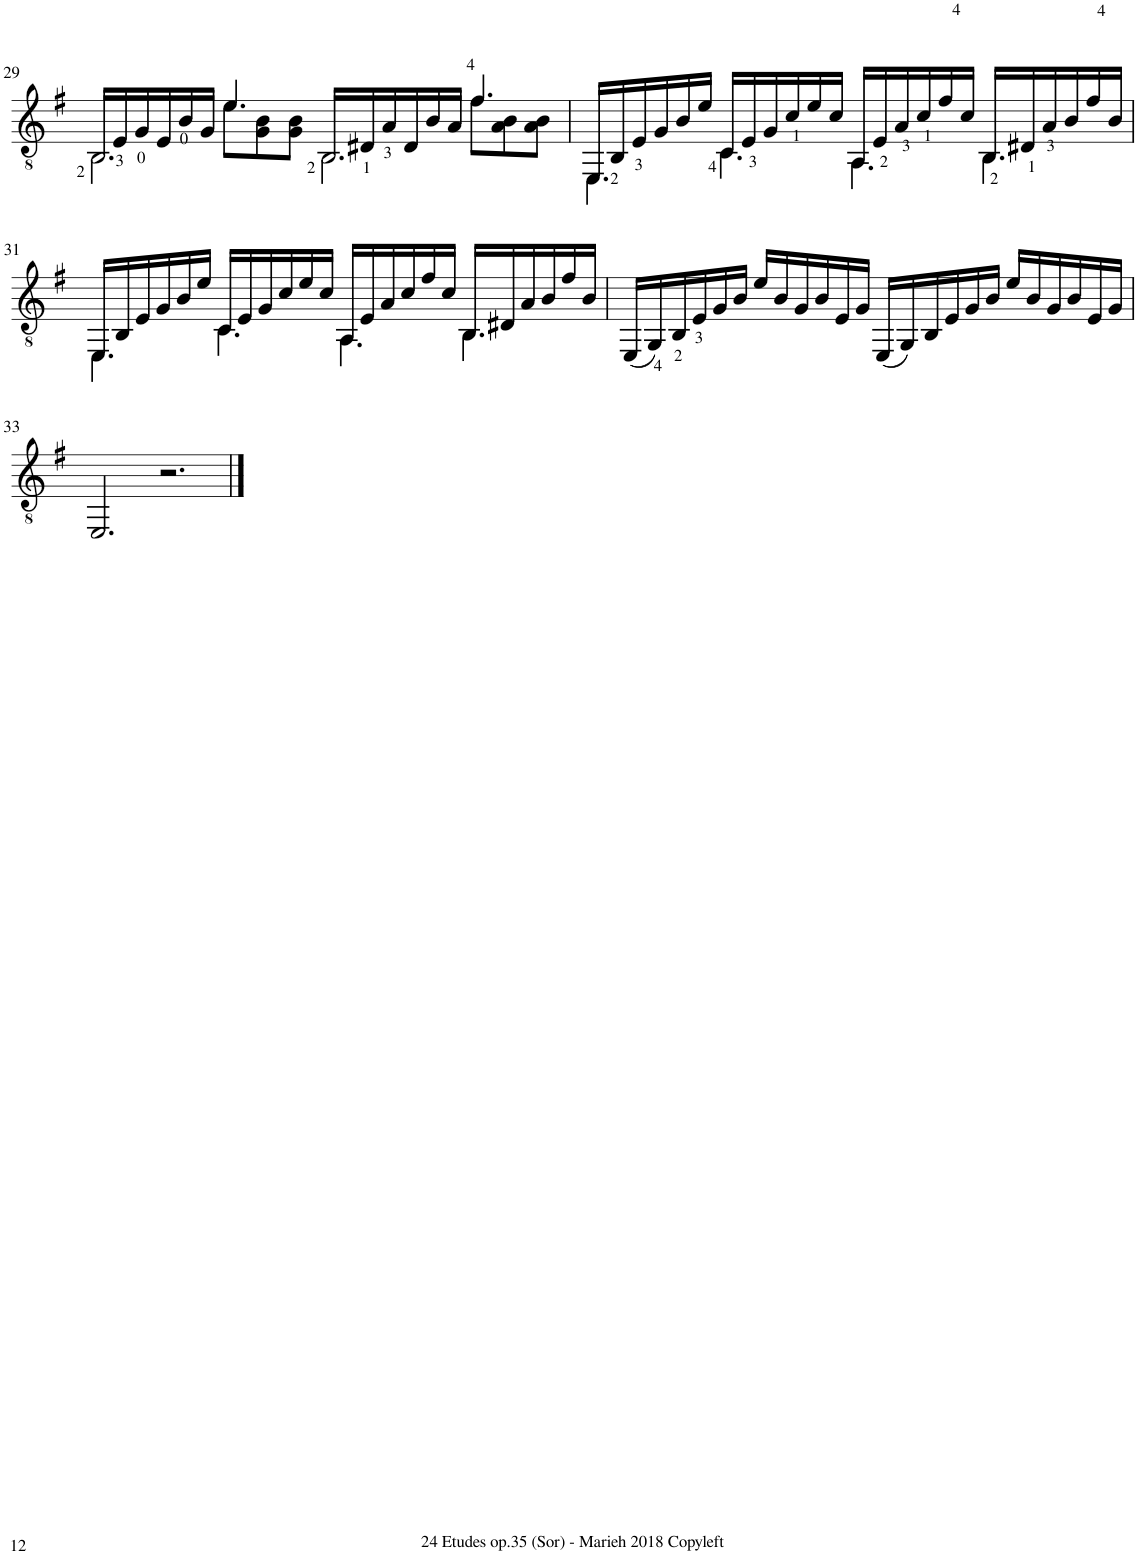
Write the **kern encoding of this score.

**kern
*part1
*staff1
*I"Guitare classique
!!LO:PB:g=z
*clefGv2
*k[f#]
*M12/8
=29
*^
*	*^
16BB/LL	4.ryy	2.BB\
16E/	.	.
16G/	.	.
16E/	.	.
16B/	.	.
16G/JJ	.	.
4.e/	8e\L	.
.	8G\ 8B\	.
.	8G\ 8B\J	.
16BB/LL	4.ryy	2.BB\
16D#X/	.	.
16A/	.	.
16D#/	.	.
16B/	.	.
16A/JJ	.	.
4.f#/	8f#\L	.
.	8A\ 8B\	.
.	8A\ 8B\J	.
*	*v	*v
=30	=30
16EE/LL	4.EE\
16BB/	.
16E/	.
16G/	.
16B/	.
16e/JJ	.
16C/LL	4.C\
16E/	.
16G/	.
16c/	.
16e/	.
16c/JJ	.
16AA/LL	4.AA\
16E/	.
16A/	.
16c/	.
16f#/	.
16c/JJ	.
16BB/LL	4.BB\
16D#X/	.
16A/	.
16B/	.
16f#/	.
16B/JJ	.
!!LO:LB:g=z	!!
=31	=31
16EE/LL	4.EE\
16BB/	.
16E/	.
16G/	.
16B/	.
16e/JJ	.
16C/LL	4.C\
16E/	.
16G/	.
16c/	.
16e/	.
16c/JJ	.
16AA/LL	4.AA\
16E/	.
16A/	.
16c/	.
16f#/	.
16c/JJ	.
16BB/LL	4.BB\
16D#X/	.
16A/	.
16B/	.
16f#/	.
16B/JJ	.
*v	*v
=32
(16EE/LL
16GG/)
16BB/
16E/
16G/
16B/JJ
16e/LL
16B/
16G/
16B/
16E/
16G/JJ
(16EE/LL
16GG/)
16BB/
16E/
16G/
16B/JJ
16e/LL
16B/
16G/
16B/
16E/
16G/JJ
!!LO:LB:g=z
=33
2.EE/
2.r
==
*-
